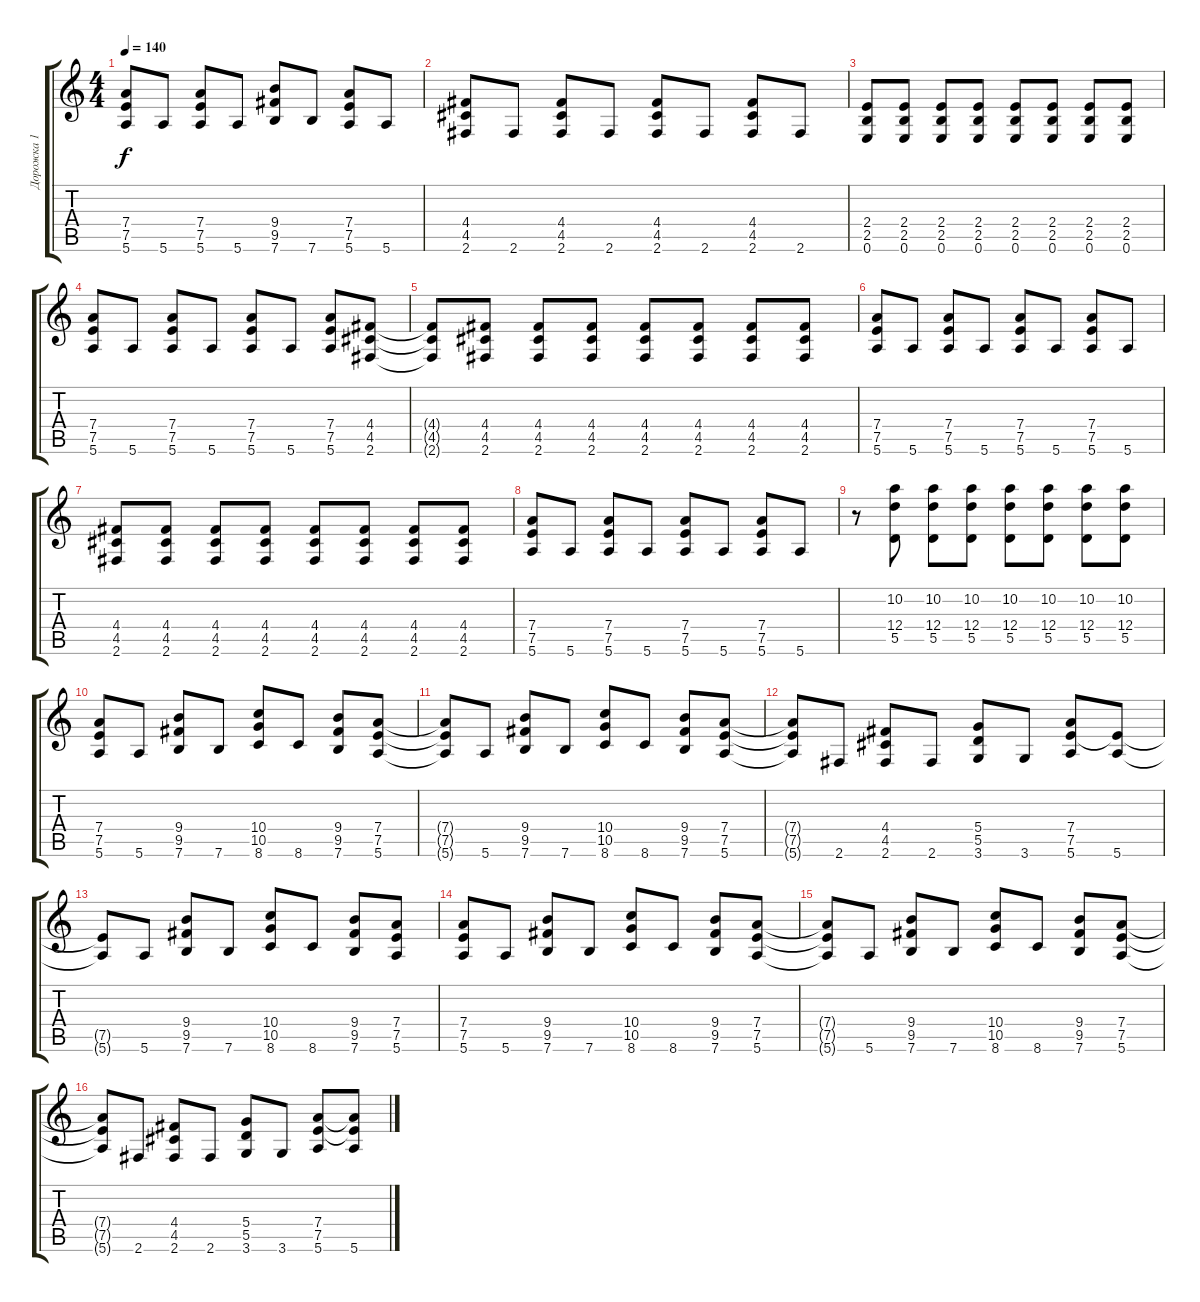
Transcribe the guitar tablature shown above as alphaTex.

\track ("Дорожка 1" "Дорожка 1") {instrument distortionguitar}
\staff {score tabs}
\tuning (E4 B3 G3 D3 A2 E2) {hide}
\ts (4 4)
\tempo 140
\clef g2
\ks c
(7.4{t} 7.5{t} 5.6{t}).8{dy f} 5.6.8 (7.4 7.5 5.6).8 5.6.8 (9.4 9.5 7.6).8 7.6.8 (7.4 7.5 5.6).8 5.6.8 |
(4.4 4.5 2.6).8 2.6.8 (4.4 4.5 2.6).8 2.6.8 (4.4 4.5 2.6).8 2.6.8 (4.4 4.5 2.6).8 2.6.8 |
(2.4 2.5 0.6).8 (2.4 2.5 0.6).8 (2.4 2.5 0.6).8 (2.4 2.5 0.6).8 (2.4 2.5 0.6).8 (2.4 2.5 0.6).8 (2.4 2.5 0.6).8 (2.4 2.5 0.6).8 |
(7.4 7.5 5.6).8 5.6.8 (7.4 7.5 5.6).8 5.6.8 (7.4 7.5 5.6).8 5.6.8 (7.4 7.5 5.6).8 (4.4 4.5 2.6).8 |
(4.4{t} 4.5{t} 2.6{t}).8 (4.4 4.5 2.6).8 (4.4 4.5 2.6).8 (4.4 4.5 2.6).8 (4.4 4.5 2.6).8 (4.4 4.5 2.6).8 (4.4 4.5 2.6).8 (4.4 4.5 2.6).8 |
(7.4 7.5 5.6).8 5.6.8 (7.4 7.5 5.6).8 5.6.8 (7.4 7.5 5.6).8 5.6.8 (7.4 7.5 5.6).8 5.6.8 |
(4.4 4.5 2.6).8 (4.4 4.5 2.6).8 (4.4 4.5 2.6).8 (4.4 4.5 2.6).8 (4.4 4.5 2.6).8 (4.4 4.5 2.6).8 (4.4 4.5 2.6).8 (4.4 4.5 2.6).8 |
(7.4 7.5 5.6).8 5.6.8 (7.4 7.5 5.6).8 5.6.8 (7.4 7.5 5.6).8 5.6.8 (7.4 7.5 5.6).8 5.6.8 |
r.8 (10.2 12.4 5.5).8 (10.2 12.4 5.5).8 (10.2 12.4 5.5).8 (10.2 12.4 5.5).8 (10.2 12.4 5.5).8 (10.2 12.4 5.5).8 (10.2 12.4 5.5).8 |
(7.4 7.5 5.6).8 5.6.8 (9.4 9.5 7.6).8 7.6.8 (10.4 10.5 8.6).8 8.6.8 (9.4 9.5 7.6).8 (7.4 7.5 5.6).8 |
(7.4{t} 7.5{t} 5.6{t}).8 5.6.8 (9.4 9.5 7.6).8 7.6.8 (10.4 10.5 8.6).8 8.6.8 (9.4 9.5 7.6).8 (7.4 7.5 5.6).8 |
(7.4{t} 7.5{t} 5.6{t}).8 2.6.8 (4.4 4.5 2.6).8 2.6.8 (5.4 5.5 3.6).8 3.6.8 (7.4 7.5 5.6).8 (7.5{t} 5.6).8 |
(7.5{t} 5.6{t}).8 5.6.8 (9.4 9.5 7.6).8 7.6.8 (10.4 10.5 8.6).8 8.6.8 (9.4 9.5 7.6).8 (7.4 7.5 5.6).8 |
(7.4 7.5 5.6).8 5.6.8 (9.4 9.5 7.6).8 7.6.8 (10.4 10.5 8.6).8 8.6.8 (9.4 9.5 7.6).8 (7.4 7.5 5.6).8 |
(7.4{t} 7.5{t} 5.6{t}).8 5.6.8 (9.4 9.5 7.6).8 7.6.8 (10.4 10.5 8.6).8 8.6.8 (9.4 9.5 7.6).8 (7.4 7.5 5.6).8 |
(7.4{t} 7.5{t} 5.6{t}).8 2.6.8 (4.4 4.5 2.6).8 2.6.8 (5.4 5.5 3.6).8 3.6.8 (7.4 7.5 5.6).8 (7.4{t} 7.5{t} 5.6).8
